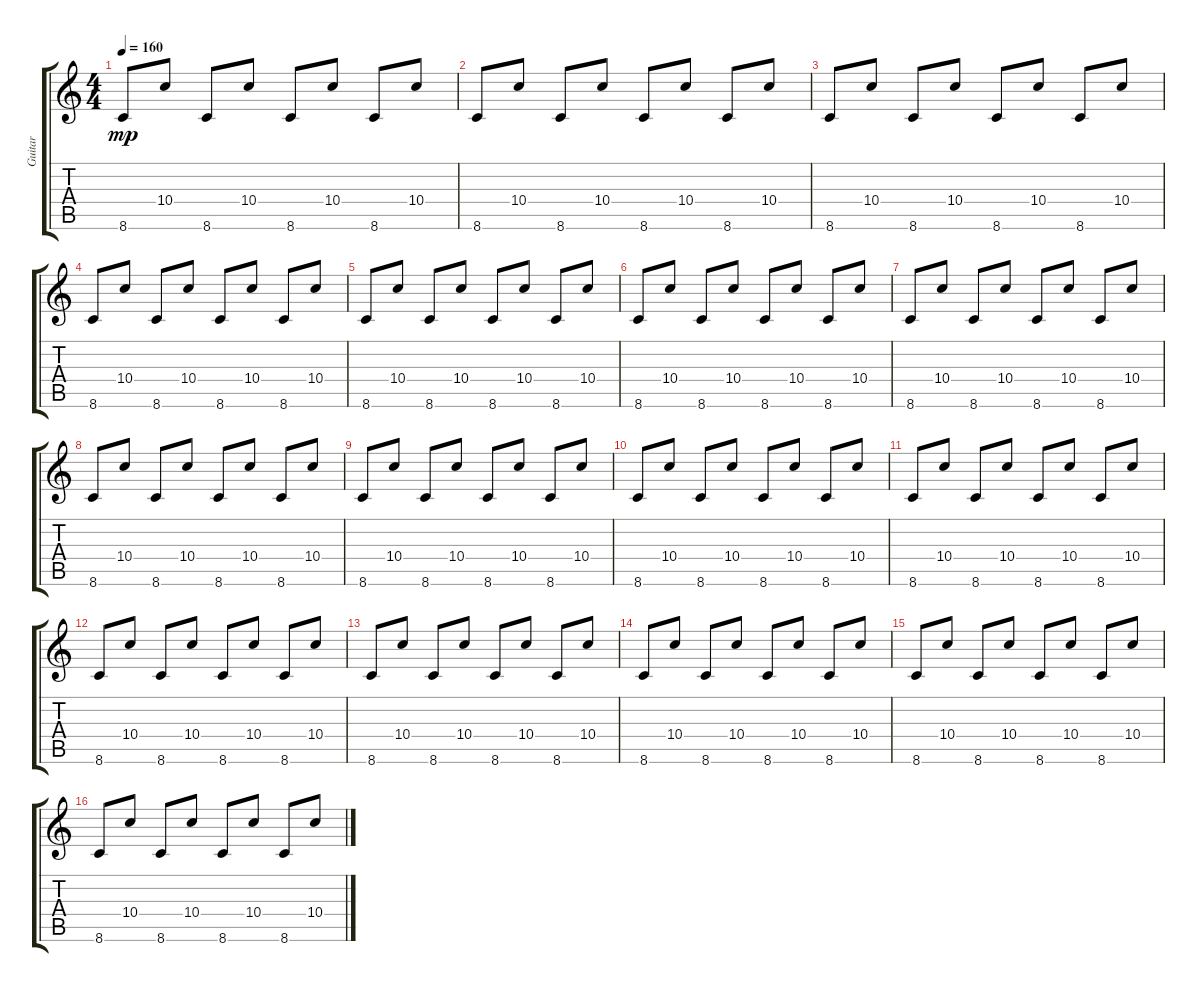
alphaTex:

\track ("Guitar" "Guitar") {instrument electricguitarclean}
\staff {score tabs}
\tuning (E4 B3 G3 D3 A2 E2) {hide}
\ts (4 4)
\tempo 160
\clef g2
\ks c
8.6.8{dy mp} 10.4.8 8.6.8 10.4.8 8.6.8 10.4.8 8.6.8 10.4.8 |
8.6.8 10.4.8 8.6.8 10.4.8 8.6.8 10.4.8 8.6.8 10.4.8 |
8.6.8 10.4.8 8.6.8 10.4.8 8.6.8 10.4.8 8.6.8 10.4.8 |
8.6.8 10.4.8 8.6.8 10.4.8 8.6.8 10.4.8 8.6.8 10.4.8 |
8.6.8 10.4.8 8.6.8 10.4.8 8.6.8 10.4.8 8.6.8 10.4.8 |
8.6.8 10.4.8 8.6.8 10.4.8 8.6.8 10.4.8 8.6.8 10.4.8 |
8.6.8 10.4.8 8.6.8 10.4.8 8.6.8 10.4.8 8.6.8 10.4.8 |
8.6.8 10.4.8 8.6.8 10.4.8 8.6.8 10.4.8 8.6.8 10.4.8 |
8.6.8 10.4.8 8.6.8 10.4.8 8.6.8 10.4.8 8.6.8 10.4.8 |
8.6.8 10.4.8 8.6.8 10.4.8 8.6.8 10.4.8 8.6.8 10.4.8 |
8.6.8 10.4.8 8.6.8 10.4.8 8.6.8 10.4.8 8.6.8 10.4.8 |
8.6.8 10.4.8 8.6.8 10.4.8 8.6.8 10.4.8 8.6.8 10.4.8 |
8.6.8 10.4.8 8.6.8 10.4.8 8.6.8 10.4.8 8.6.8 10.4.8 |
8.6.8 10.4.8 8.6.8 10.4.8 8.6.8 10.4.8 8.6.8 10.4.8 |
8.6.8 10.4.8 8.6.8 10.4.8 8.6.8 10.4.8 8.6.8 10.4.8 |
8.6.8 10.4.8 8.6.8 10.4.8 8.6.8 10.4.8 8.6.8 10.4.8
